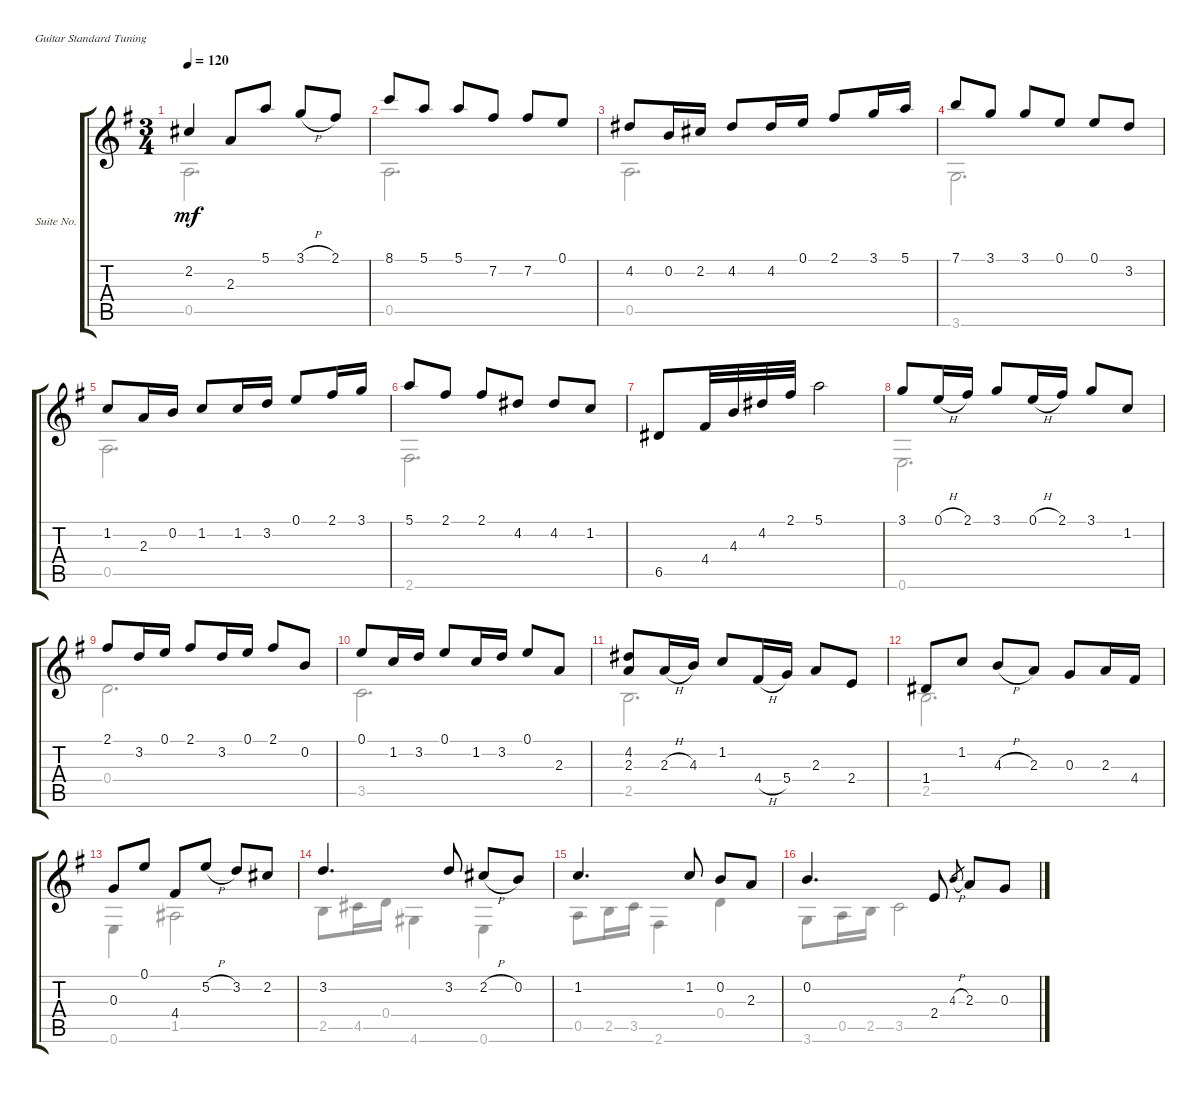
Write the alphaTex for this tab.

\bracketExtendMode groupsimilarinstruments
\firstSystemTrackNameOrientation horizontal
\otherSystemsTrackNameOrientation horizontal
\track ("Suite No. 16 in G - 3. Courante" "Suite No. ") {instrument acousticguitarnylon}
\staff {score tabs}
\tuning (E4 B3 G3 D3 A2 E2)
\voice
\ts (3 4)
\tempo 120
\clef g2
\ks g
2.2.4{dy mf} 2.3.8 5.1.8 3.1{h}.8 2.1.8 |
8.1.8 5.1.8 5.1.8 7.2.8 7.2.8 0.1.8 |
4.2.8 0.2.16 2.2.16 4.2.8 4.2.16 0.1.16 2.1.8 3.1.16 5.1.16 |
7.1.8 3.1.8 3.1.8 0.1.8 0.1.8 3.2.8 |
1.2.8 2.3.16 0.2.16 1.2.8 1.2.16 3.2.16 0.1.8 2.1.16 3.1.16 |
5.1.8 2.1.8 2.1.8 4.2.8 4.2.8 1.2.8 |
6.5.8 4.4.32 4.3.32 4.2.32 2.1.32 5.1.2 |
3.1.8 0.1{h}.16 2.1.16 3.1.8 0.1{h}.16 2.1.16 3.1.8 1.2.8 |
2.1.8 3.2.16 0.1.16 2.1.8 3.2.16 0.1.16 2.1.8 0.2.8 |
0.1.8 1.2.16 3.2.16 0.1.8 1.2.16 3.2.16 0.1.8 2.3.8 |
(4.2 2.3).8 2.3{h}.16 4.3.16 1.2.8 4.4{h}.16 5.4.16 2.3.8 2.4.8 |
1.4.8 1.2.8 4.3{h}.8 2.3.8 0.3.8 2.3.16 4.4.16 |
0.3.8 0.1.8 4.4.8 5.2{h}.8 3.2.8 2.2.8 |
3.2.4{d} 3.2.8 2.2{h}.8 0.2.8 |
1.2.4{d} 1.2.8 0.2.8 2.3.8 |
0.2.4{d} 2.4.8 4.3{h}.8{gr} 2.3.8 0.3.8
\voice
\clef g2
\ottava regular
\simile none
\ks g
0.5.2{d dy mf} |
0.5.2{d} |
0.5.2{d} |
3.6.2{d} |
0.5.2{d} |
2.6.2{d} |
|
0.6.2{d} |
0.4.2{d} |
3.5.2{d} |
2.5.2{d} |
2.5.2{d} |
0.6.4 1.5.2 |
2.5.8 4.5.16 0.4.16 4.6.4 0.6.4 |
0.5.8 2.5.16 3.5.16 2.6.4 0.4.4 |
3.6.8 0.5.16 2.5.16 3.5.2
